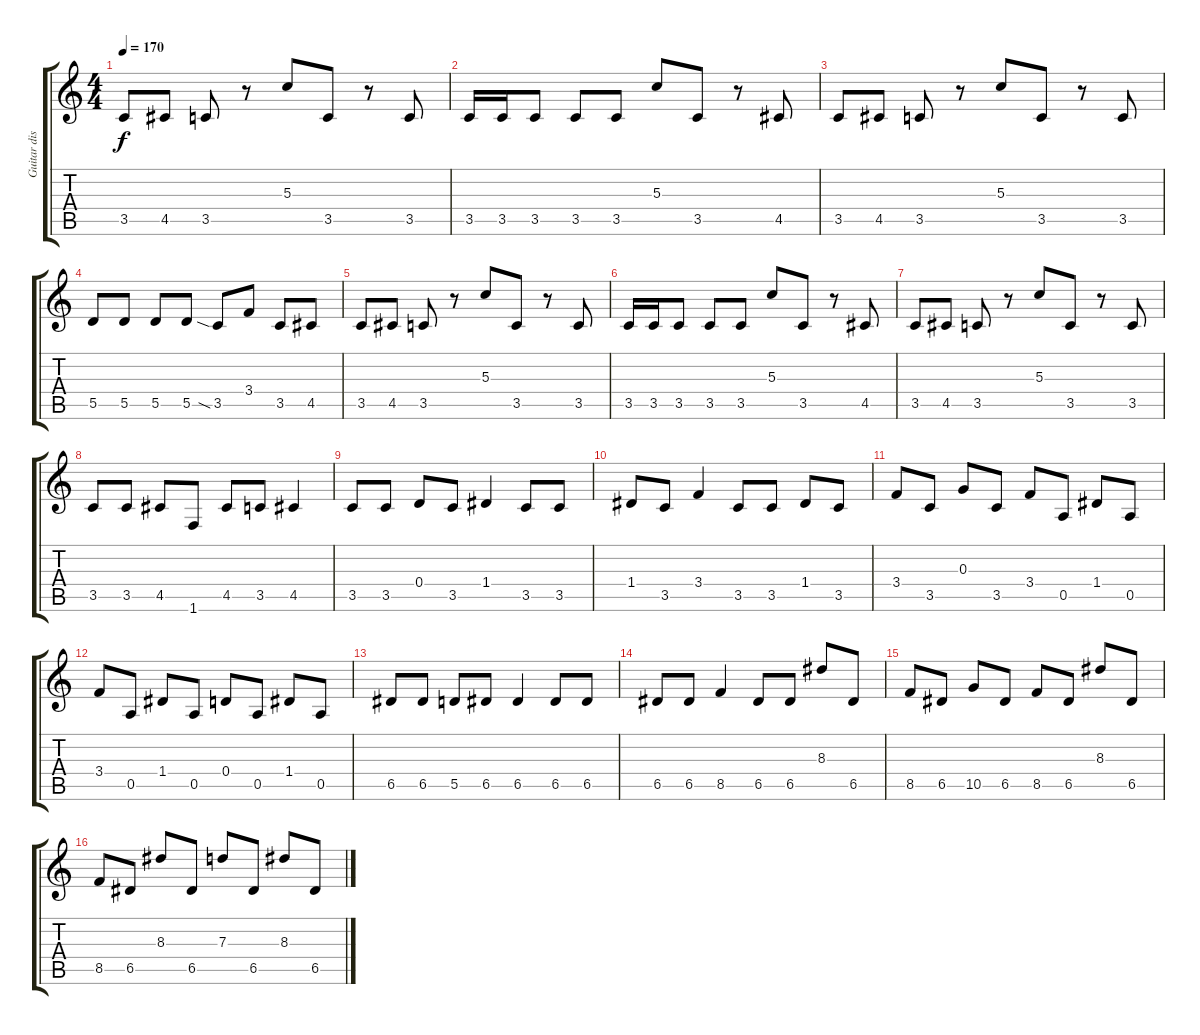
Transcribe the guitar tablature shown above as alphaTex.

\track ("Guitar dist 2" "Guitar dis") {instrument distortionguitar}
\staff {score tabs}
\tuning (E4 B3 G3 D3 A2 E2) {hide}
\ts (4 4)
\tempo 170
\clef g2
\ks c
3.5.8{dy f} 4.5.8 3.5.8 r.8 5.3.8 3.5.8 r.8 3.5.8 |
3.5.16 3.5.16 3.5.8 3.5.8 3.5.8 5.3.8 3.5.8 r.8 4.5.8 |
3.5.8 4.5.8 3.5.8 r.8 5.3.8 3.5.8 r.8 3.5.8 |
5.5.8 5.5.8 5.5.8 5.5.8 3.5{sia}.8 3.4.8 3.5.8 4.5.8 |
3.5.8 4.5.8 3.5.8 r.8 5.3.8 3.5.8 r.8 3.5.8 |
3.5.16 3.5.16 3.5.8 3.5.8 3.5.8 5.3.8 3.5.8 r.8 4.5.8 |
3.5.8 4.5.8 3.5.8 r.8 5.3.8 3.5.8 r.8 3.5.8 |
3.5.8 3.5.8 4.5.8 1.6.8 4.5.8 3.5.8 4.5.4 |
3.5.8 3.5.8 0.4.8 3.5.8 1.4.4 3.5.8 3.5.8 |
1.4.8 3.5.8 3.4.4 3.5.8 3.5.8 1.4.8 3.5.8 |
3.4.8 3.5.8 0.3.8 3.5.8 3.4.8 0.5.8 1.4.8 0.5.8 |
3.4.8 0.5.8 1.4.8 0.5.8 0.4.8 0.5.8 1.4.8 0.5.8 |
6.5.8 6.5.8 5.5.8 6.5.8 6.5.4 6.5.8 6.5.8 |
6.5.8 6.5.8 8.5.4 6.5.8 6.5.8 8.3.8 6.5.8 |
8.5.8 6.5.8 10.5.8 6.5.8 8.5.8 6.5.8 8.3.8 6.5.8 |
8.5.8 6.5.8 8.3.8 6.5.8 7.3.8 6.5.8 8.3.8 6.5.8
